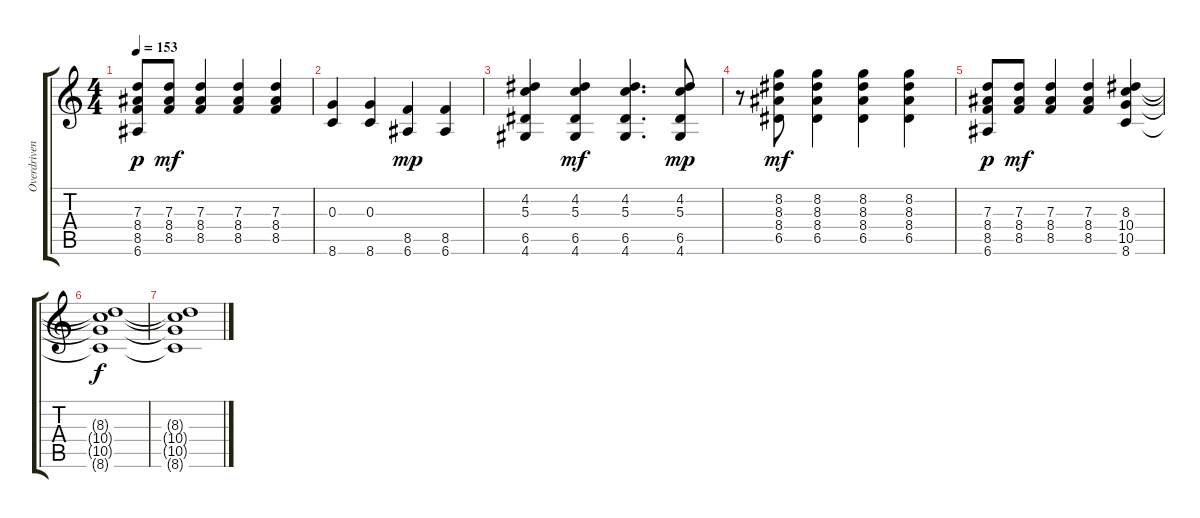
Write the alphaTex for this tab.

\track ("Overdriven Guitar" "Overdriven") {instrument overdrivenguitar}
\staff {score tabs}
\tuning (E4 B3 G3 D3 A2 E2) {hide}
\ts (4 4)
\tempo 153
\clef g2
\ks c
(7.3 8.4 8.5 6.6).8{dy p} (7.3 8.4 8.5).8{dy mf} (7.3 8.4 8.5).4 (7.3 8.4 8.5).4 (7.3 8.4 8.5).4 |
(0.3 8.6).4 (0.3 8.6).4 (8.5 6.6).4{dy mp} (8.5 6.6).4 |
(4.2 5.3 6.5 4.6).4 (4.2 5.3 6.5 4.6).4{dy mf} (4.2 5.3 6.5 4.6).4{d} (4.2 5.3 6.5 4.6).8{dy mp} |
r.8 (8.2 8.3 8.4 6.5).8{dy mf} (8.2 8.3 8.4 6.5).4 (8.2 8.3 8.4 6.5).4 (8.2 8.3 8.4 6.5).4 |
(7.3 8.4 8.5 6.6).8{dy p} (7.3 8.4 8.5).8{dy mf} (7.3 8.4 8.5).4 (7.3 8.4 8.5).4 (8.3 10.4 10.5 8.6).4 |
(8.3{t} 10.4{t} 10.5{t} 8.6{t}).1{dy f} |
(8.3{t} 10.4{t} 10.5{t} 8.6{t}).1
